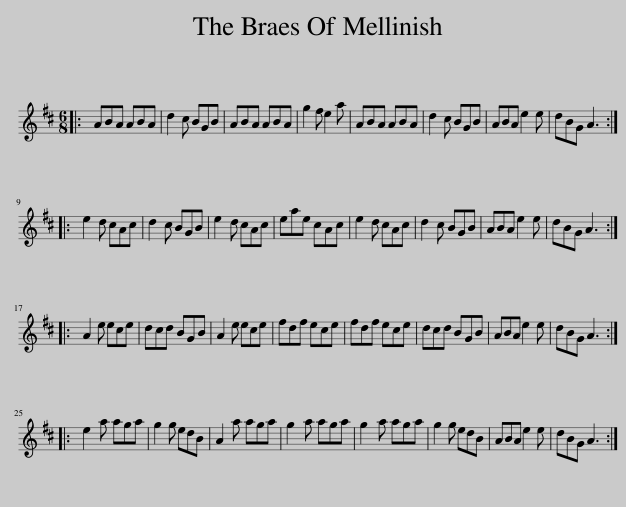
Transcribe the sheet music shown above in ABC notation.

X:1
L:1/8
M:6/8
I:linebreak $
K:D
V:1 treble
V:1
|: ABA ABA | d2 c BGB | ABA ABA | g2 f e2 a | ABA ABA | %5
 d2 c BGB | ABA e2 e | dBG A3 ::$ e2 d cAc | d2 c BGB | %10
 e2 d cAc | eae cAc | e2 d cAc | d2 c BGB | ABA e2 e | %15
 dBG A3 ::$ A2 e ece | dcd BGB | A2 e ece | fdf ece | %20
 fdf ece | dcd BGB | ABA e2 e | dBG A3 ::$ e2 a aga | %25
 g2 g edB | A2 a aga | g2 a aga | g2 a aga | g2 g edB | %30
 ABA e2 e | dBG A3 :| %32
